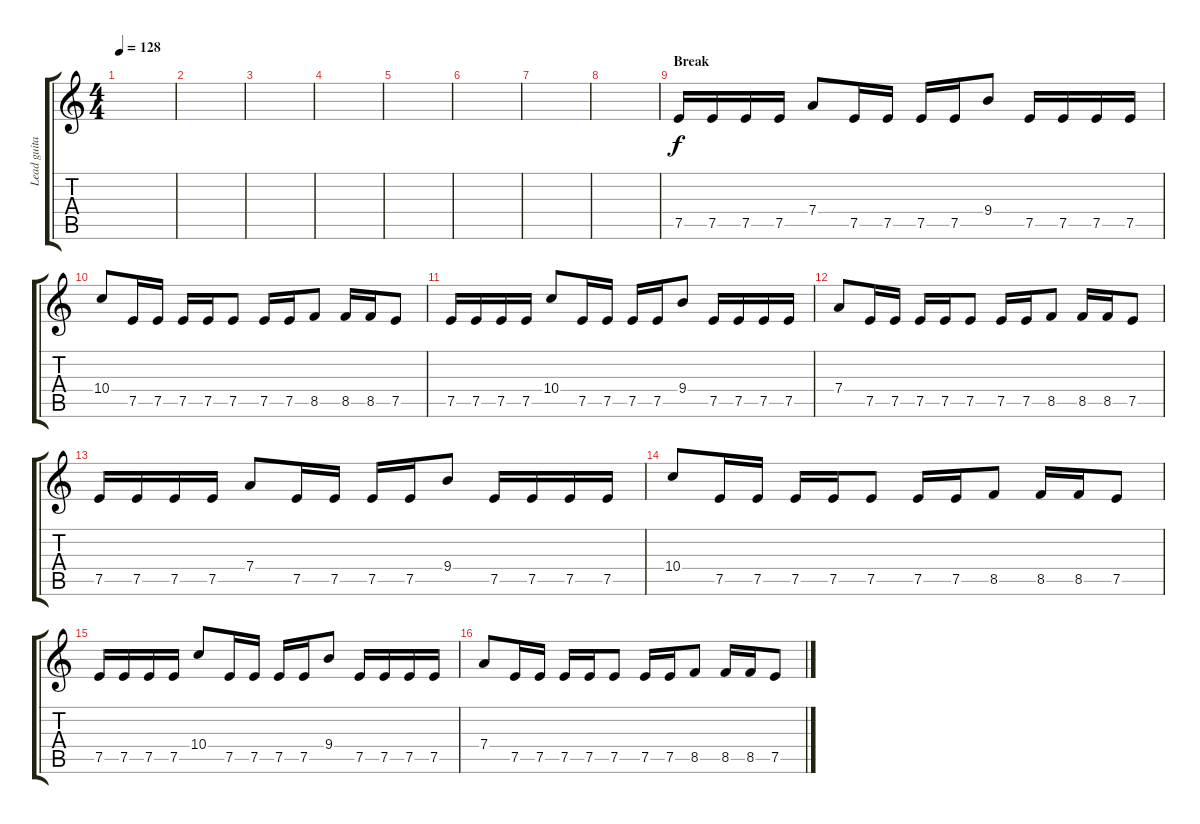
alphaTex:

\track ("Lead guitar" "Lead guita") {instrument distortionguitar}
\staff {score tabs}
\tuning (E4 B3 G3 D3 A2 E2) {hide}
\ts (4 4)
\tempo 128
\clef g2
\ks c
|
|
|
|
|
|
|
|
\section ("" "Break")
7.5.16 7.5.16 7.5.16 7.5.16 7.4.8 7.5.16 7.5.16 7.5.16 7.5.16 9.4.8 7.5.16 7.5.16 7.5.16 7.5.16 |
10.4.8 7.5.16 7.5.16 7.5.16 7.5.16 7.5.8 7.5.16 7.5.16 8.5.8 8.5.16 8.5.16 7.5.8 |
7.5.16 7.5.16 7.5.16 7.5.16 10.4.8 7.5.16 7.5.16 7.5.16 7.5.16 9.4.8 7.5.16 7.5.16 7.5.16 7.5.16 |
7.4.8 7.5.16 7.5.16 7.5.16 7.5.16 7.5.8 7.5.16 7.5.16 8.5.8 8.5.16 8.5.16 7.5.8 |
7.5.16 7.5.16 7.5.16 7.5.16 7.4.8 7.5.16 7.5.16 7.5.16 7.5.16 9.4.8 7.5.16 7.5.16 7.5.16 7.5.16 |
10.4.8 7.5.16 7.5.16 7.5.16 7.5.16 7.5.8 7.5.16 7.5.16 8.5.8 8.5.16 8.5.16 7.5.8 |
7.5.16 7.5.16 7.5.16 7.5.16 10.4.8 7.5.16 7.5.16 7.5.16 7.5.16 9.4.8 7.5.16 7.5.16 7.5.16 7.5.16 |
7.4.8 7.5.16 7.5.16 7.5.16 7.5.16 7.5.8 7.5.16 7.5.16 8.5.8 8.5.16 8.5.16 7.5.8
